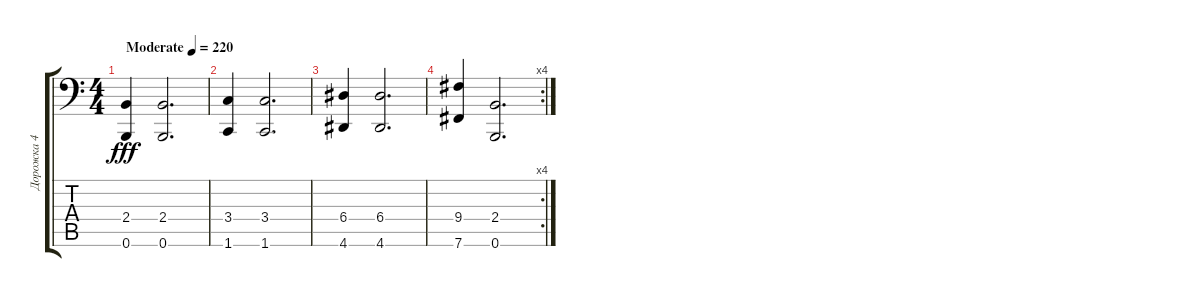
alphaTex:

\track ("Дорожка 4" "Дорожка 4") {instrument electricbasspick}
\staff {score tabs}
\tuning (B2 Gb2 D2 A1 E1 B0) {hide}
\ts (4 4)
\tempo (220 "Moderate")
\clef f4
\ks c
(2.4 0.6).4{dy fff instrument electricbasspick} (2.4 0.6).2{d} |
(3.4 1.6).4 (3.4 1.6).2{d} |
(6.4 4.6).4 (6.4 4.6).2{d} |
\rc 4
(9.4 7.6).4 (2.4 0.6).2{d}
